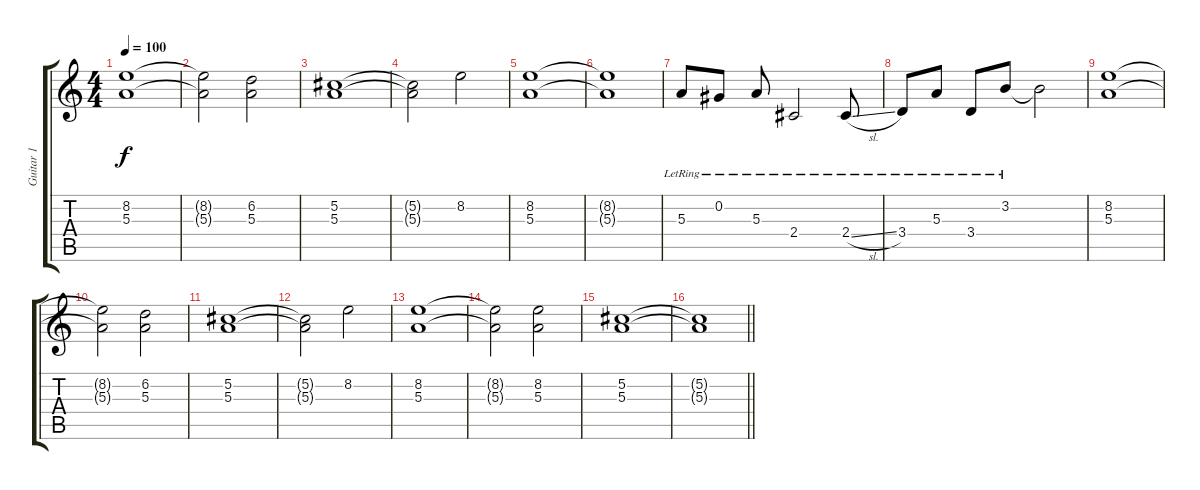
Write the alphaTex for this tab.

\track ("Guitar 1" "Guitar 1") {instrument distortionguitar}
\staff {score tabs}
\tuning (Db4 Ab3 E3 B2 Gb2 B1) {hide}
\ts (4 4)
\tempo 100
\clef g2
\ks c
(8.2 5.3).1{dy f instrument electricguitarjazz} |
(8.2{t} 5.3{t}).2 (6.2 5.3).2 |
(5.2 5.3).1 |
(5.2{t} 5.3{t}).2 8.2.2 |
(8.2 5.3).1 |
(8.2{t} 5.3{t}).1 |
5.3{lr}.8 0.2{lr}.8 5.3{lr}.8 2.4{lr}.2 2.4{sl lr}.8 |
3.4{lr}.8 5.3{lr}.8 3.4{lr}.8 3.2{lr}.8 3.2{t}.2 |
(8.2 5.3).1 |
(8.2{t} 5.3{t}).2 (6.2 5.3).2 |
(5.2 5.3).1 |
(5.2{t} 5.3{t}).2 8.2.2 |
(8.2 5.3).1 |
(8.2{t} 5.3{t}).2 (8.2 5.3).2 |
(5.2 5.3).1 |
\barLineRight lightlight
(5.2{t} 5.3{t}).1
